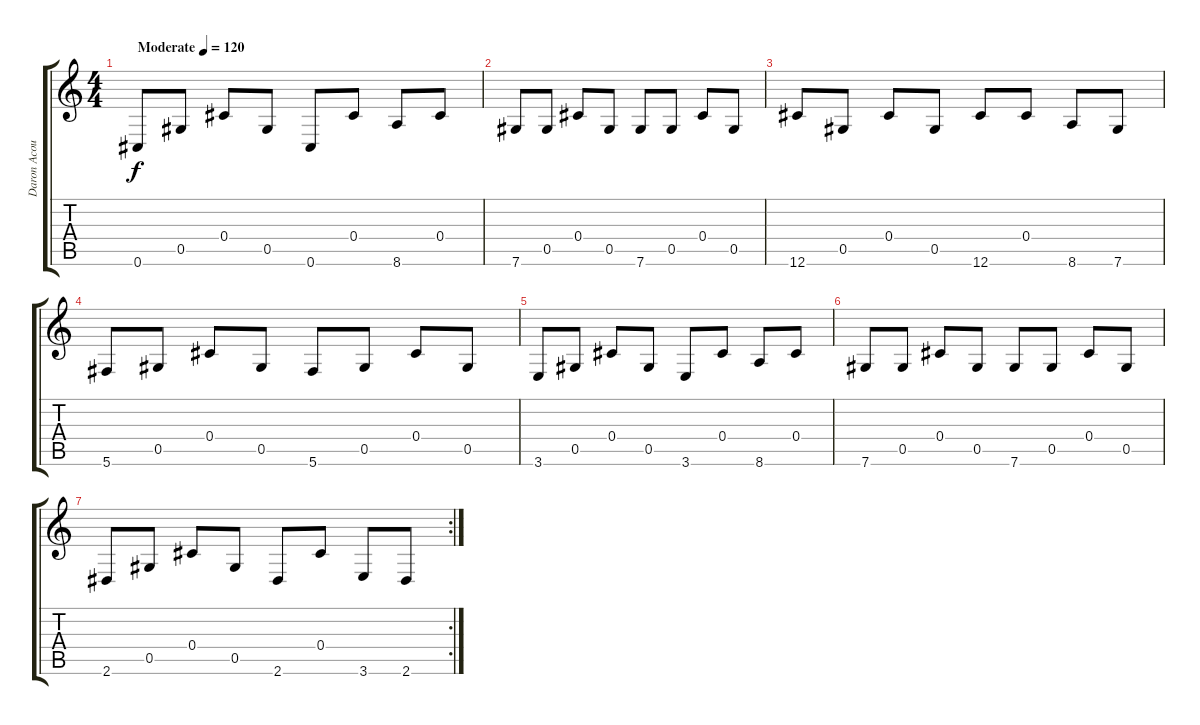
\track ("Daron Acoustic" "Daron Acou") {instrument acousticguitarsteel}
\staff {score tabs}
\tuning (Eb4 Bb3 Gb3 Db3 Ab2 Db2) {hide}
\ts (4 4)
\tempo (120 "Moderate")
\clef g2
\ks c
0.6.8{dy f instrument acousticguitarsteel} 0.5.8 0.4.8 0.5.8 0.6.8 0.4.8 8.6.8 0.4.8 |
7.6.8 0.5.8 0.4.8 0.5.8 7.6.8 0.5.8 0.4.8 0.5.8 |
12.6.8 0.5.8 0.4.8 0.5.8 12.6.8 0.4.8 8.6.8 7.6.8 |
5.6.8 0.5.8 0.4.8 0.5.8 5.6.8 0.5.8 0.4.8 0.5.8 |
3.6.8 0.5.8 0.4.8 0.5.8 3.6.8 0.4.8 8.6.8 0.4.8 |
7.6.8 0.5.8 0.4.8 0.5.8 7.6.8 0.5.8 0.4.8 0.5.8 |
\rc 2
2.6.8 0.5.8 0.4.8 0.5.8 2.6.8 0.4.8 3.6.8 2.6.8
